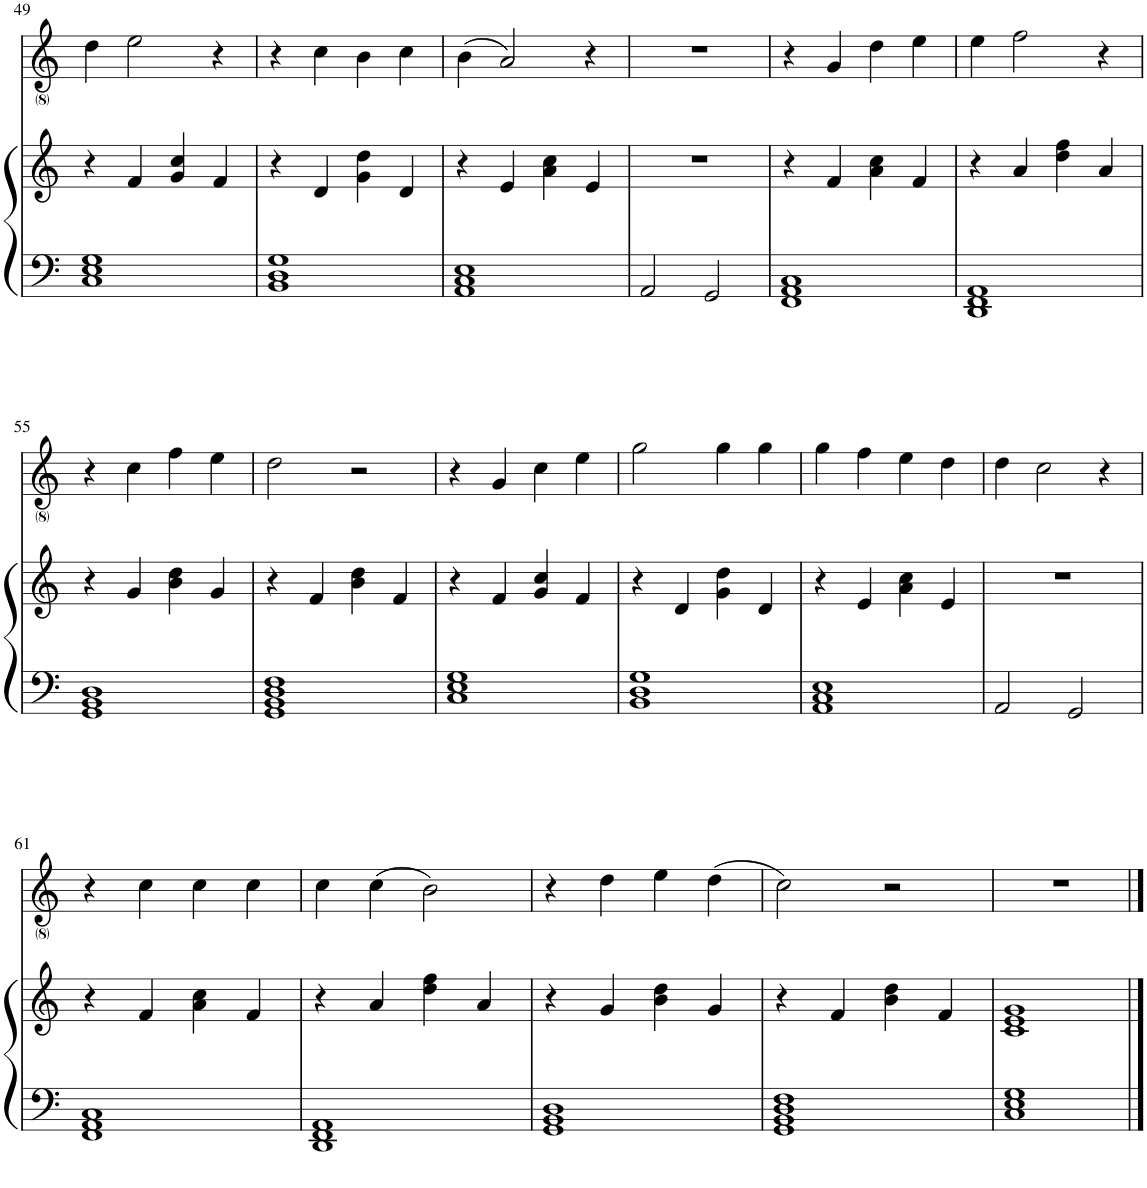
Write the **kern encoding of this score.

**kern	**kern	**kern
*part2	*part2	*part1
*staff3	*staff2	*staff1
*I"Piano	*	*I"Voice
*I'Pno	*	*
!!LO:PB:g=z
*clefF4	*clefG2	*clefG2
*k[]	*k[]	*k[]
*M4/4	*M4/4	*M4/4
=49	=49	=49
1C 1E 1G	4r	4dd\
.	4f/	2ee\
.	4g/ 4cc/	.
.	4f/	4r
=50	=50	=50
1BB 1D 1G	4r	4r
.	4d/	4cc\
.	4g\ 4dd\	4b\
.	4d/	4cc\
=51	=51	=51
1AA 1C 1E	4r	(4b\
.	4e/	2a/)
.	4a\ 4cc\	.
.	4e/	4r
=52	=52	=52
2AA/	1r	1r
2GG/	.	.
=53	=53	=53
1FF 1AA 1C	4r	4r
.	4f/	4g/
.	4a\ 4cc\	4dd\
.	4f/	4ee\
=54	=54	=54
1DD 1FF 1AA	4r	4ee\
.	4a/	2ff\
.	4dd\ 4ff\	.
.	4a/	4r
!!LO:LB:g=z
=55	=55	=55
1GG 1BB 1D	4r	4r
.	4g/	4cc\
.	4b\ 4dd\	4ff\
.	4g/	4ee\
=56	=56	=56
1GG 1BB 1D 1F	4r	2dd\
.	4f/	.
.	4b\ 4dd\	2r
.	4f/	.
=57	=57	=57
1C 1E 1G	4r	4r
.	4f/	4g/
.	4g/ 4cc/	4cc\
.	4f/	4ee\
=58	=58	=58
1BB 1D 1G	4r	2gg\
.	4d/	.
.	4g\ 4dd\	4gg\
.	4d/	4gg\
=59	=59	=59
1AA 1C 1E	4r	4gg\
.	4e/	4ff\
.	4a\ 4cc\	4ee\
.	4e/	4dd\
=60	=60	=60
2AA/	1r	4dd\
.	.	2cc\
2GG/	.	.
.	.	4r
!!LO:LB:g=z
=61	=61	=61
1FF 1AA 1C	4r	4r
.	4f/	4cc\
.	4a\ 4cc\	4cc\
.	4f/	4cc\
=62	=62	=62
1DD 1FF 1AA	4r	4cc\
.	4a/	(4cc\
.	4dd\ 4ff\	2b\)
.	4a/	.
=63	=63	=63
1GG 1BB 1D	4r	4r
.	4g/	4dd\
.	4b\ 4dd\	4ee\
.	4g/	(4dd\
=64	=64	=64
1GG 1BB 1D 1F	4r	2cc\)
.	4f/	.
.	4b\ 4dd\	2r
.	4f/	.
=65	=65	=65
1C 1E 1G	1c 1e 1g	1r
==	==	==
*-	*-	*-
